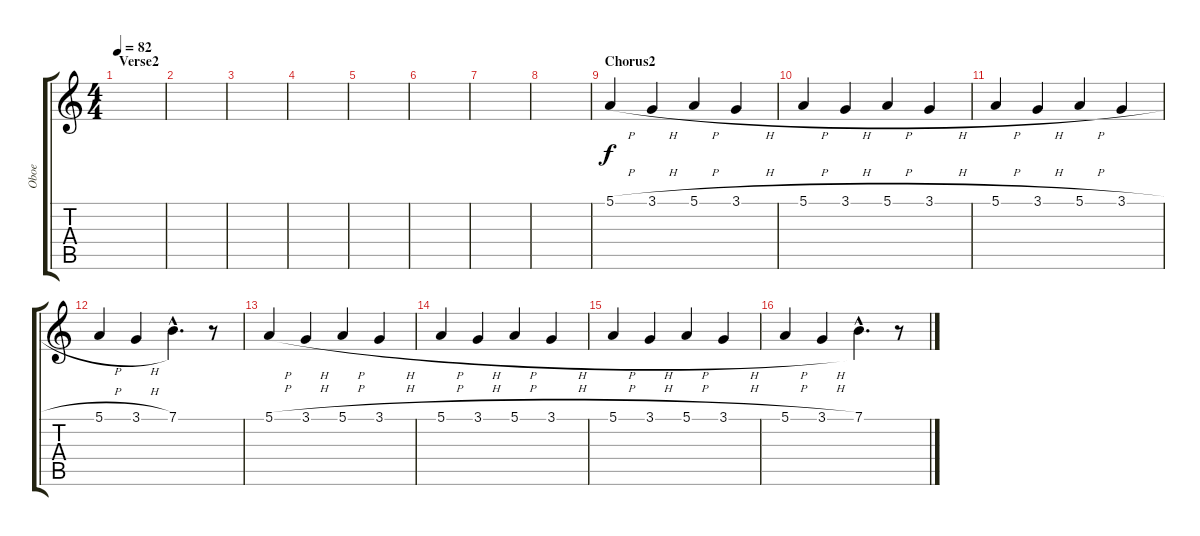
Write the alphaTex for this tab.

\track ("Oboe" "Oboe") {instrument oboe}
\staff {score tabs}
\tuning (E4 B3 G3 D3 A2 E2) {hide}
\ts (4 4)
\section ("" "Verse2")
\tempo 82
\clef g2
\ks c
|
|
|
|
|
|
|
|
\section ("" "Chorus2")
5.1{h}.4 3.1{h}.4 5.1{h}.4 3.1{h}.4 |
5.1{h}.4 3.1{h}.4 5.1{h}.4 3.1{h}.4 |
5.1{h}.4 3.1{h}.4 5.1{h}.4 3.1{h}.4 |
5.1{h}.4 3.1{h}.4 7.1{hac}.4{d} r.8 |
5.1{h}.4 3.1{h}.4 5.1{h}.4 3.1{h}.4 |
5.1{h}.4 3.1{h}.4 5.1{h}.4 3.1{h}.4 |
5.1{h}.4 3.1{h}.4 5.1{h}.4 3.1{h}.4 |
5.1{h}.4 3.1{h}.4 7.1{hac}.4{d} r.8
